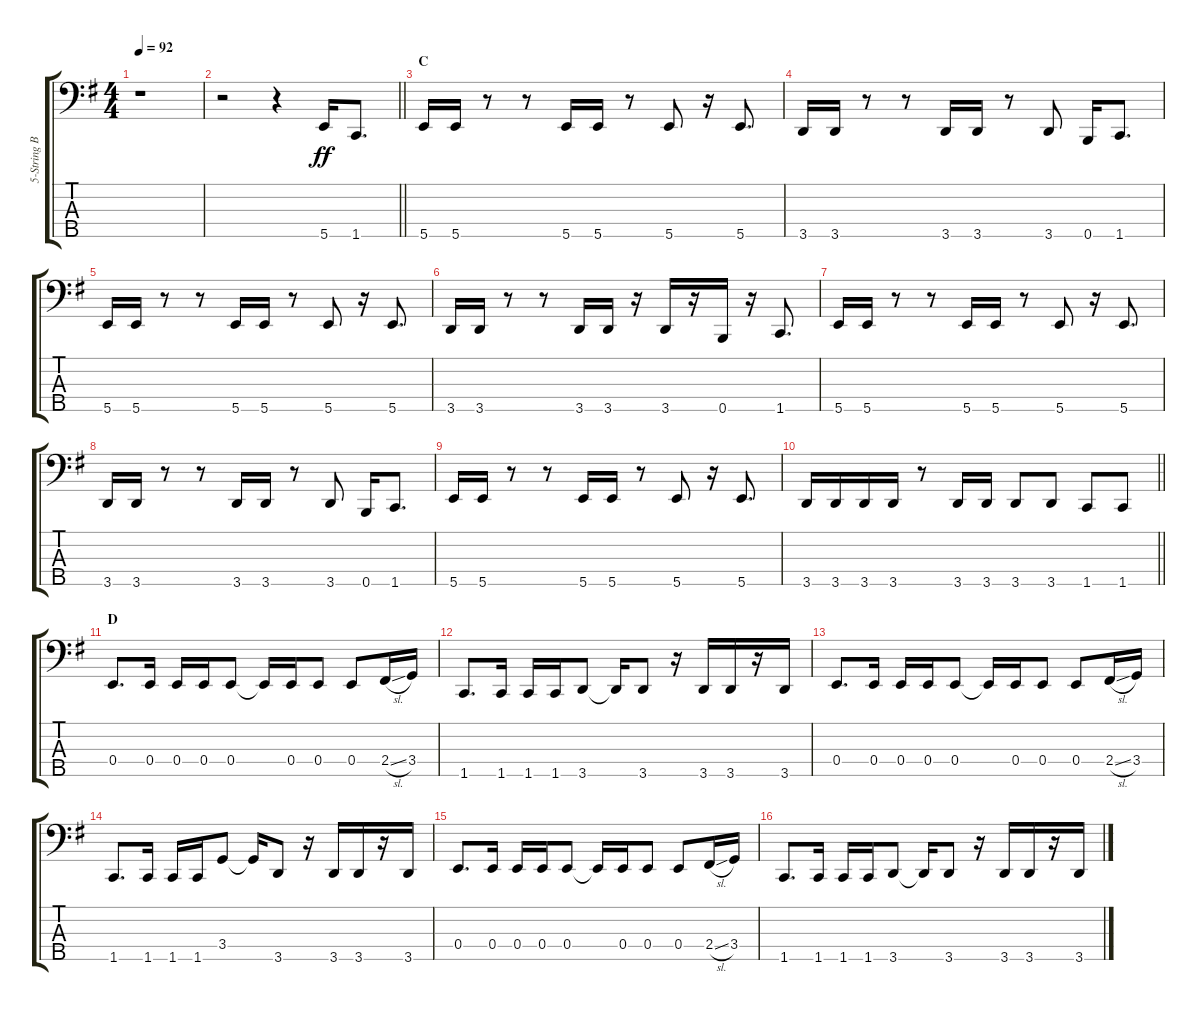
\track ("5-String Bass" "5-String B") {instrument electricbassfinger}
\staff {score tabs}
\tuning (G2 D2 A1 E1 B0) {hide}
\ts (4 4)
\tempo 92
\clef f4
\ks eminor
r.1{dy ff} |
\barLineRight lightlight
r.2 r.4 5.5.16 1.5.8{d} |
\section ("" "C")
5.5.16 5.5.16 r.8 r.8 5.5.16 5.5.16 r.8 5.5.8 r.16 5.5.8{d} |
3.5.16 3.5.16 r.8 r.8 3.5.16 3.5.16 r.8 3.5.8 0.5.16 1.5.8{d} |
5.5.16 5.5.16 r.8 r.8 5.5.16 5.5.16 r.8 5.5.8 r.16 5.5.8{d} |
3.5.16 3.5.16 r.8 r.8 3.5.16 3.5.16 r.16 3.5.16 r.16 0.5.16 r.16 1.5.8{d} |
5.5.16 5.5.16 r.8 r.8 5.5.16 5.5.16 r.8 5.5.8 r.16 5.5.8{d} |
3.5.16 3.5.16 r.8 r.8 3.5.16 3.5.16 r.8 3.5.8 0.5.16 1.5.8{d} |
5.5.16 5.5.16 r.8 r.8 5.5.16 5.5.16 r.8 5.5.8 r.16 5.5.8{d} |
\barLineRight lightlight
3.5.16 3.5.16 3.5.16 3.5.16 r.8 3.5.16 3.5.16 3.5.8 3.5.8 1.5.8 1.5.8 |
\section ("" "D")
0.4.8{d} 0.4.16 0.4.16 0.4.16 0.4.8 0.4{t}.16 0.4.16 0.4.8 0.4.8 2.4{sl}.16 3.4.16 |
1.5.8{d} 1.5.16 1.5.16 1.5.16 3.5.8 3.5{t}.16 3.5.8 r.16 3.5.16 3.5.16 r.16 3.5.16 |
0.4.8{d} 0.4.16 0.4.16 0.4.16 0.4.8 0.4{t}.16 0.4.16 0.4.8 0.4.8 2.4{sl}.16 3.4.16 |
1.5.8{d} 1.5.16 1.5.16 1.5.16 3.4.8 3.4{t}.16 3.5.8 r.16 3.5.16 3.5.16 r.16 3.5.16 |
0.4.8{d} 0.4.16 0.4.16 0.4.16 0.4.8 0.4{t}.16 0.4.16 0.4.8 0.4.8 2.4{sl}.16 3.4.16 |
1.5.8{d} 1.5.16 1.5.16 1.5.16 3.5.8 3.5{t}.16 3.5.8 r.16 3.5.16 3.5.16 r.16 3.5.16
